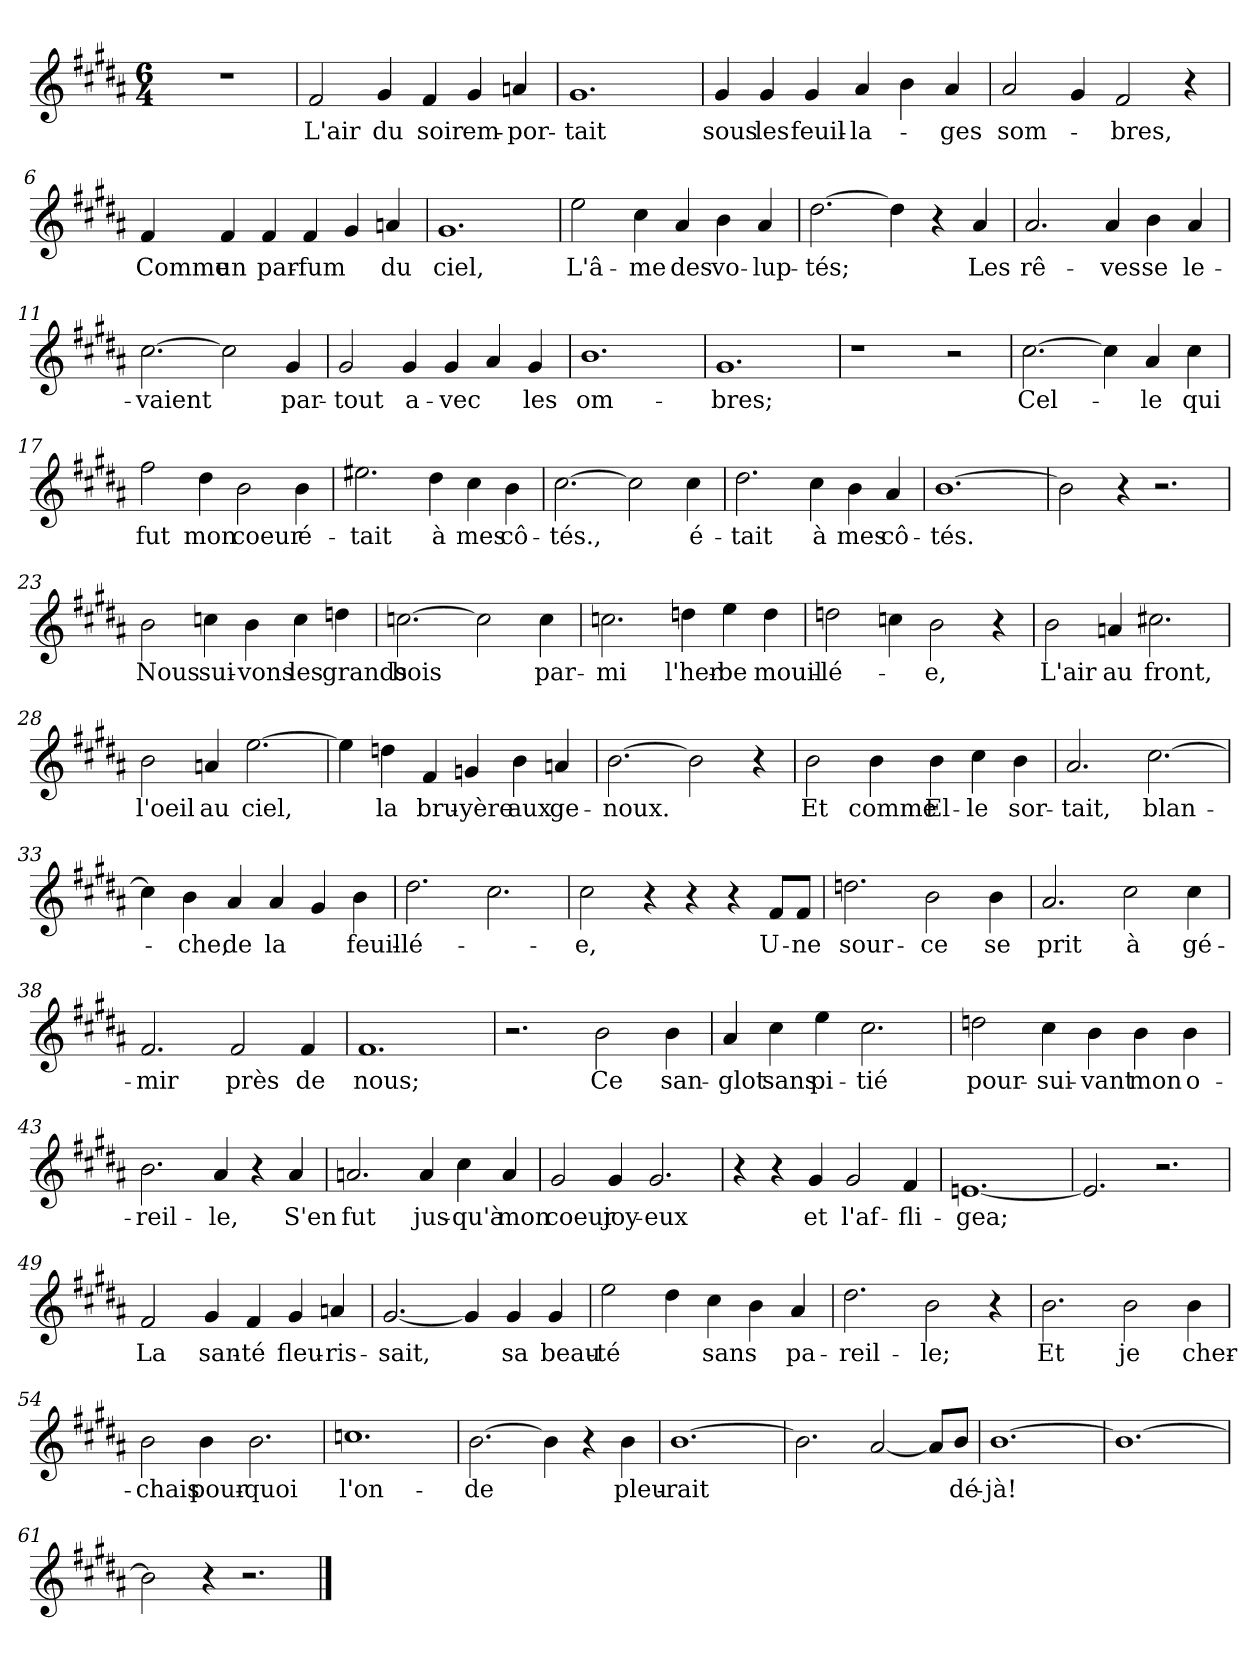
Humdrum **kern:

**kern	**text
*part1	*part1
*staff1	*staff1
*clefG2	*
*k[f#c#g#d#a#]	*
*M6/4	*
=1	=1
1.r	.
=2	=2
!	!LO:LY:b
2f#/	L'air
!	!LO:LY:b
4g#/	du
!	!LO:LY:b
4f#/	soir
!	!LO:LY:b
4g#/	em-
!	!LO:LY:b
4an/	-por-
=3	=3
!	!LO:LY:b
1.g#	-tait
=4	=4
!	!LO:LY:b
4g#/	sous
!	!LO:LY:b
4g#/	les
!	!LO:LY:b
4g#/	feuil-
!	!LO:LY:b
4a#/	-la-
4b\	.
!	!LO:LY:b
4a#/	-ges
=5	=5
!	!LO:LY:b
2a#/	som-
4g#/	.
!	!LO:LY:b
2f#/	-bres,
4r	.
=6	=6
!	!LO:LY:b
4f#/	Comme
!	!LO:LY:b
4f#/	un
!	!LO:LY:b
4f#/	par-
!	!LO:LY:b
4f#/	-fum
4g#/	.
!	!LO:LY:b
4an/	du
=7	=7
!	!LO:LY:b
1.g#	ciel,
!!LO:LB:g=z
=8	=8
!	!LO:LY:b
2ee\	L'â-
!	!LO:LY:b
4cc#\	-me
!	!LO:LY:b
4a#/	des
!	!LO:LY:b
4b\	vo-
!	!LO:LY:b
4a#/	-lup-
=9	=9
!	!LO:LY:b
[2.dd#\	-tés;
4dd#\]	.
4r	.
!	!LO:LY:b
4a#/	Les
=10	=10
!	!LO:LY:b
2.a#/	rê-
!	!LO:LY:b
4a#/	-ves
!	!LO:LY:b
4b\	se
!	!LO:LY:b
4a#/	le-
=11	=11
!	!LO:LY:b
[2.cc#\	-vaient
2cc#\]	.
!	!LO:LY:b
4g#/	par-
=12	=12
!	!LO:LY:b
2g#/	-tout
!	!LO:LY:b
4g#/	a-
!	!LO:LY:b
4g#/	-vec
4a#/	.
!	!LO:LY:b
4g#/	les
=13	=13
!	!LO:LY:b
1.b	om-
=14	=14
!	!LO:LY:b
1.g#	-bres;
=15	=15
1r	.
2r	.
=16	=16
!	!LO:LY:b
[2.cc#\	Cel-
4cc#\]	.
!	!LO:LY:b
4a#/	-le
!	!LO:LY:b
4cc#\	qui
!!LO:LB:g=z
=17	=17
!	!LO:LY:b
2ff#\	fut
!	!LO:LY:b
4dd#\	mon
!	!LO:LY:b
2b\	coeur
!	!LO:LY:b
4b\	é-
=18	=18
!	!LO:LY:b
2.ee#X\	-tait
!	!LO:LY:b
4dd#\	à
!	!LO:LY:b
4cc#\	mes
!	!LO:LY:b
4b\	cô-
=19	=19
!	!LO:LY:b
[2.cc#\	-tés.,
2cc#\]	.
!	!LO:LY:b
4cc#\	é-
=20	=20
!	!LO:LY:b
2.dd#\	-tait
!	!LO:LY:b
4cc#\	à
!	!LO:LY:b
4b\	mes
!	!LO:LY:b
4a#/	cô-
=21	=21
!	!LO:LY:b
[1.b	-tés.
=22	=22
2b\]	.
4r	.
2.r	.
=23	=23
!	!LO:LY:b
2b\	Nous
!	!LO:LY:b
4ccn\	sui-
!	!LO:LY:b
4b\	-vons
!	!LO:LY:b
4cc\	les
!	!LO:LY:b
4ddn\	grands
=24	=24
!	!LO:LY:b
[2.ccn\	bois
2cc\]	.
!	!LO:LY:b
4cc\	par-
!!LO:LB:g=z
=25	=25
!	!LO:LY:b
2.ccn\	-mi
!	!LO:LY:b
4ddn\	l'her-
!	!LO:LY:b
4ee\	-be
!	!LO:LY:b
4dd\	mouil-
=26	=26
!	!LO:LY:b
2ddn\	-lé-
4ccn\	.
!	!LO:LY:b
2b\	-e,
4r	.
=27	=27
!	!LO:LY:b
2b\	L'air
!	!LO:LY:b
4an/	au
!	!LO:LY:b
2.cc#X\	front,
=28	=28
!	!LO:LY:b
2b\	l'oeil
!	!LO:LY:b
4an/	au
!	!LO:LY:b
[2.ee\	ciel,
=29	=29
4ee\]	.
!	!LO:LY:b
4ddn\	la
!	!LO:LY:b
4f#/	bru-
!	!LO:LY:b
4gn/	-yère
!	!LO:LY:b
4b\	aux
!	!LO:LY:b
4an/	ge-
=30	=30
!	!LO:LY:b
[2.b\	-noux.
2b\]	.
4r	.
!!LO:LB:g=z
=31	=31
!	!LO:LY:b
2b\	Et
!	!LO:LY:b
4b\	comme
!	!LO:LY:b
4b\	El-
!	!LO:LY:b
4cc#\	-le
!	!LO:LY:b
4b\	sor-
=32	=32
!	!LO:LY:b
2.a#/	-tait,
!	!LO:LY:b
[2.cc#\	blan-
=33	=33
4cc#\]	.
!	!LO:LY:b
4b\	-che,
!	!LO:LY:b
4a#/	de
!	!LO:LY:b
4a#/	la
4g#/	.
!	!LO:LY:b
4b\	feuil-
=34	=34
!	!LO:LY:b
2.dd#\	-lé-
2.cc#\	.
=35	=35
!	!LO:LY:b
2cc#\	-e,
4r	.
4r	.
4r	.
!	!LO:LY:b
8f#/L	U-
!	!LO:LY:b
8f#/J	-ne
=36	=36
!	!LO:LY:b
2.ddn\	sour-
!	!LO:LY:b
2b\	-ce
!	!LO:LY:b
4b\	se
=37	=37
!	!LO:LY:b
2.a#/	prit
!	!LO:LY:b
2cc#\	à
!	!LO:LY:b
4cc#\	gé-
=38	=38
!	!LO:LY:b
2.f#/	-mir
!	!LO:LY:b
2f#/	près
!	!LO:LY:b
4f#/	de
!!LO:LB:g=z
=39	=39
!	!LO:LY:b
1.f#	nous;
=40	=40
2.r	.
!	!LO:LY:b
2b\	Ce
!	!LO:LY:b
4b\	san-
=41	=41
!	!LO:LY:b
4a#/	-glot
!	!LO:LY:b
4cc#\	sans
!	!LO:LY:b
4ee\	pi-
!	!LO:LY:b
2.cc#\	-tié
=42	=42
!	!LO:LY:b
2ddn\	pour-
!	!LO:LY:b
4cc#\	-sui-
!	!LO:LY:b
4b\	-vant
!	!LO:LY:b
4b\	mon
!	!LO:LY:b
4b\	o-
=43	=43
!	!LO:LY:b
2.b\	-reil-
!	!LO:LY:b
4a#/	-le,
4r	.
!	!LO:LY:b
4a#/	S'en
=44	=44
!	!LO:LY:b
2.an/	fut
!	!LO:LY:b
4a/	jus-
!	!LO:LY:b
4cc#\	-qu'à
!	!LO:LY:b
4a/	mon
=45	=45
!	!LO:LY:b
2g#/	coeur
!	!LO:LY:b
4g#/	joy-
!	!LO:LY:b
2.g#/	-eux
!!LO:LB:g=z
=46	=46
4r	.
4r	.
!	!LO:LY:b
4g#/	et
!	!LO:LY:b
2g#/	l'af-
!	!LO:LY:b
4f#/	-fli-
=47	=47
!	!LO:LY:b
[1.en	-gea;
=48	=48
2.en/]	.
2.r	.
=49	=49
!	!LO:LY:b
2f#/	La
!	!LO:LY:b
4g#/	san-
!	!LO:LY:b
4f#/	-té
!	!LO:LY:b
4g#/	fleu-
!	!LO:LY:b
4an/	-ris-
=50	=50
!	!LO:LY:b
[2.g#/	-sait,
4g#/]	.
!	!LO:LY:b
4g#/	sa
!	!LO:LY:b
4g#/	beau-
=51	=51
!	!LO:LY:b
2ee\	-té
4dd#\	.
!	!LO:LY:b
4cc#\	sans
4b\	.
!	!LO:LY:b
4a#/	pa-
=52	=52
!	!LO:LY:b
2.dd#\	-reil-
!	!LO:LY:b
2b\	-le;
4r	.
=53	=53
!	!LO:LY:b
2.b\	Et
!	!LO:LY:b
2b\	je
!	!LO:LY:b
4b\	cher-
=54	=54
!	!LO:LY:b
2b\	-chais
!	!LO:LY:b
4b\	pour-
!	!LO:LY:b
2.b\	-quoi
!!LO:LB:g=z
=55	=55
!	!LO:LY:b
1.ccn	l'on-
=56	=56
!	!LO:LY:b
[2.b\	-de
4b\]	.
4r	.
!	!LO:LY:b
4b\	pleu-
=57	=57
!	!LO:LY:b
[1.b	-rait
=58	=58
2.b\]	.
[2a#/	.
8a#/L]	.
!	!LO:LY:b
8b/J	dé-
=59	=59
!	!LO:LY:b
[1.b	-jà!
=60	=60
1.b_	.
=61	=61
2b\]	.
4r	.
2.r	.
==	==
*-	*-
